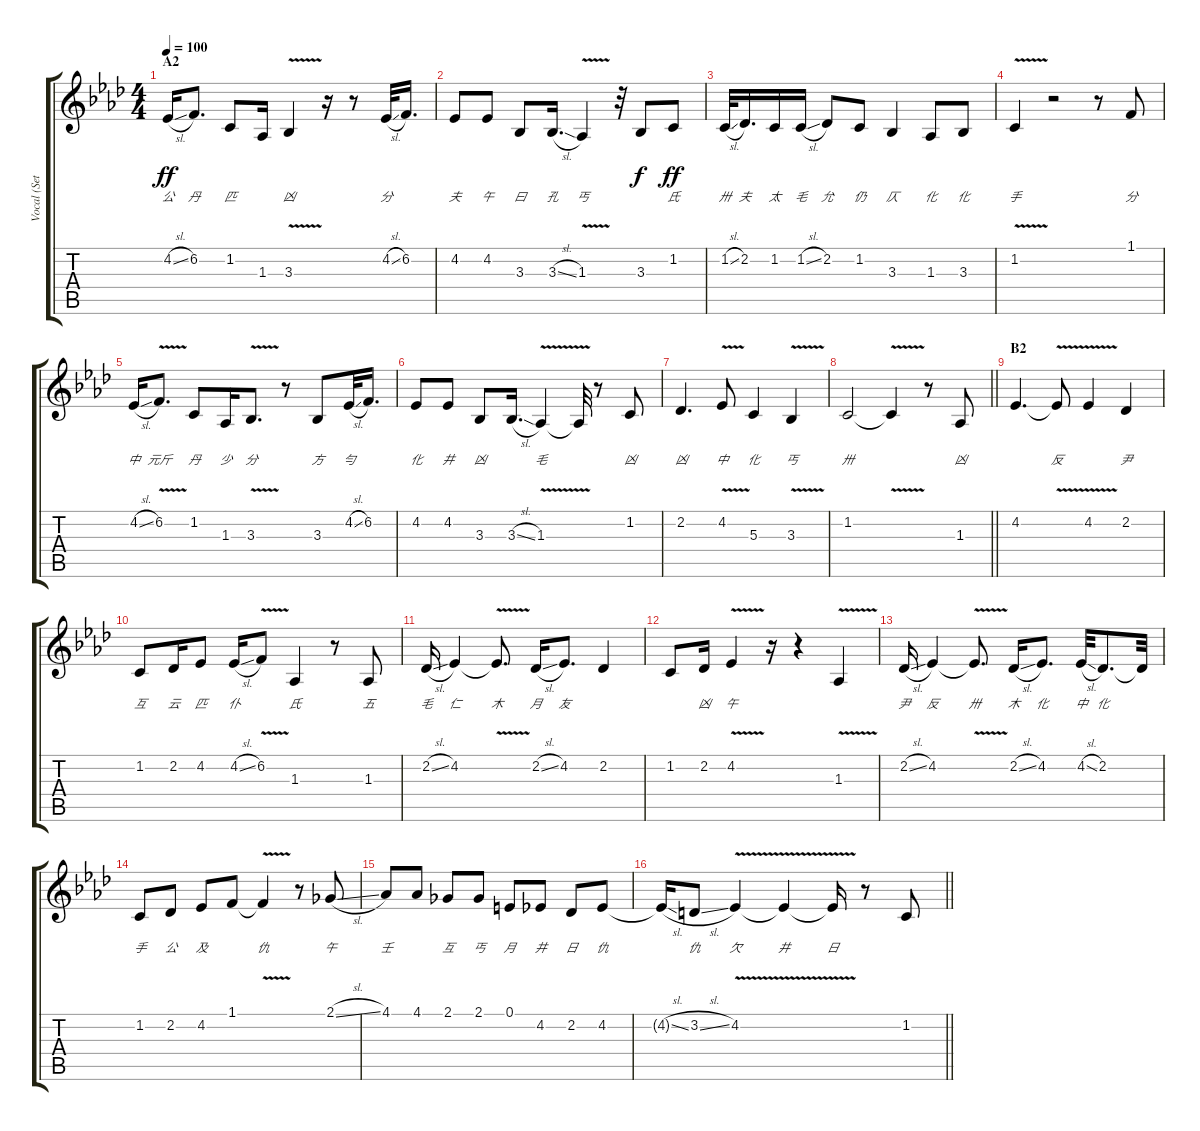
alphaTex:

\track ("Vocal (Setsuna)" "Vocal (Set") {instrument clarinet}
\staff {score tabs}
\tuning (E4 B3 G3 D3 A2 E2) {hide}
\ts (4 4)
\section ("" "A2")
\tempo 100
\clef g2
\ks ab
4.2{sl}.16{lyrics (0 "公") lyrics (1 "") lyrics (2 "") lyrics (3 "") lyrics (4 "") dy ff} 6.2.8{d lyrics (0 "丹") lyrics (1 "") lyrics (2 "") lyrics (3 "") lyrics (4 "")} 1.2.8{lyrics (0 "匹") lyrics (1 "") lyrics (2 "") lyrics (3 "") lyrics (4 "")} 1.3.16{lyrics (0 "") lyrics (1 "") lyrics (2 "") lyrics (3 "") lyrics (4 "")} 3.3{v}.4{lyrics (0 "凶") lyrics (1 "") lyrics (2 "") lyrics (3 "") lyrics (4 "")} r.16 r.8 4.2{sl}.32{lyrics (0 "分") lyrics (1 "") lyrics (2 "") lyrics (3 "") lyrics (4 "")} 6.2.16{d lyrics (0 "") lyrics (1 "") lyrics (2 "") lyrics (3 "") lyrics (4 "")} |
4.2.8{lyrics (0 "夫") lyrics (1 "") lyrics (2 "") lyrics (3 "") lyrics (4 "")} 4.2.8{lyrics (0 "午") lyrics (1 "") lyrics (2 "") lyrics (3 "") lyrics (4 "")} 3.3.8{lyrics (0 "曰") lyrics (1 "") lyrics (2 "") lyrics (3 "") lyrics (4 "")} 3.3{sl}.16{d lyrics (0 "孔") lyrics (1 "") lyrics (2 "") lyrics (3 "") lyrics (4 "")} 1.3{v}.4{lyrics (0 "丐") lyrics (1 "") lyrics (2 "") lyrics (3 "") lyrics (4 "")} r.32 3.3.8{lyrics (0 "") lyrics (1 "") lyrics (2 "") lyrics (3 "") lyrics (4 "") dy f} 1.2.8{lyrics (0 "氏") lyrics (1 "") lyrics (2 "") lyrics (3 "") lyrics (4 "") dy ff} |
1.2{sl}.32{lyrics (0 "卅") lyrics (1 "") lyrics (2 "") lyrics (3 "") lyrics (4 "")} 2.2.16{d lyrics (0 "夫") lyrics (1 "") lyrics (2 "") lyrics (3 "") lyrics (4 "")} 1.2.16{lyrics (0 "太") lyrics (1 "") lyrics (2 "") lyrics (3 "") lyrics (4 "")} 1.2{sl}.16{lyrics (0 "毛") lyrics (1 "") lyrics (2 "") lyrics (3 "") lyrics (4 "")} 2.2.8{lyrics (0 "允") lyrics (1 "") lyrics (2 "") lyrics (3 "") lyrics (4 "")} 1.2.8{lyrics (0 "仍") lyrics (1 "") lyrics (2 "") lyrics (3 "") lyrics (4 "")} 3.3.4{lyrics (0 "仄") lyrics (1 "") lyrics (2 "") lyrics (3 "") lyrics (4 "")} 1.3.8{lyrics (0 "化") lyrics (1 "") lyrics (2 "") lyrics (3 "") lyrics (4 "")} 3.3.8{lyrics (0 "化") lyrics (1 "") lyrics (2 "") lyrics (3 "") lyrics (4 "")} |
1.2{v}.4{lyrics (0 "手") lyrics (1 "") lyrics (2 "") lyrics (3 "") lyrics (4 "")} r.2 r.8 1.1.8{lyrics (0 "分") lyrics (1 "") lyrics (2 "") lyrics (3 "") lyrics (4 "")} |
4.2{sl}.16{lyrics (0 "中") lyrics (1 "") lyrics (2 "") lyrics (3 "") lyrics (4 "")} 6.2{v}.8{d lyrics (0 "元斤") lyrics (1 "") lyrics (2 "") lyrics (3 "") lyrics (4 "")} 1.2.8{lyrics (0 "丹") lyrics (1 "") lyrics (2 "") lyrics (3 "") lyrics (4 "")} 1.3.16{lyrics (0 "少") lyrics (1 "") lyrics (2 "") lyrics (3 "") lyrics (4 "")} 3.3{v}.8{d lyrics (0 "分") lyrics (1 "") lyrics (2 "") lyrics (3 "") lyrics (4 "")} r.8 3.3.8{lyrics (0 "方") lyrics (1 "") lyrics (2 "") lyrics (3 "") lyrics (4 "")} 4.2{sl}.32{lyrics (0 "勻") lyrics (1 "") lyrics (2 "") lyrics (3 "") lyrics (4 "")} 6.2.16{d lyrics (0 "") lyrics (1 "") lyrics (2 "") lyrics (3 "") lyrics (4 "")} |
4.2.8{lyrics (0 "化") lyrics (1 "") lyrics (2 "") lyrics (3 "") lyrics (4 "")} 4.2.8{lyrics (0 "井") lyrics (1 "") lyrics (2 "") lyrics (3 "") lyrics (4 "")} 3.3.8{lyrics (0 "凶") lyrics (1 "") lyrics (2 "") lyrics (3 "") lyrics (4 "")} 3.3{sl}.16{d lyrics (0 "") lyrics (1 "") lyrics (2 "") lyrics (3 "") lyrics (4 "")} 1.3{v}.4{lyrics (0 "毛") lyrics (1 "") lyrics (2 "") lyrics (3 "") lyrics (4 "")} 1.3{t}.32{lyrics (0 "") lyrics (1 "") lyrics (2 "") lyrics (3 "") lyrics (4 "")} r.8 1.2.8{lyrics (0 "凶") lyrics (1 "") lyrics (2 "") lyrics (3 "") lyrics (4 "")} |
2.2.4{d lyrics (0 "凶") lyrics (1 "") lyrics (2 "") lyrics (3 "") lyrics (4 "")} 4.2{v}.8{lyrics (0 "中") lyrics (1 "") lyrics (2 "") lyrics (3 "") lyrics (4 "")} 5.3.4{lyrics (0 "化") lyrics (1 "") lyrics (2 "") lyrics (3 "") lyrics (4 "")} 3.3{v}.4{lyrics (0 "丐") lyrics (1 "") lyrics (2 "") lyrics (3 "") lyrics (4 "")} |
\barLineRight lightlight
1.2.2{lyrics (0 "卅") lyrics (1 "") lyrics (2 "") lyrics (3 "") lyrics (4 "")} 1.2{v t}.4{lyrics (0 "") lyrics (1 "") lyrics (2 "") lyrics (3 "") lyrics (4 "")} r.8 1.3.8{lyrics (0 "凶") lyrics (1 "") lyrics (2 "") lyrics (3 "") lyrics (4 "")} |
\section ("" "B2")
4.2.4{d lyrics (0 "") lyrics (1 "") lyrics (2 "") lyrics (3 "") lyrics (4 "")} 4.2{v t}.8{lyrics (0 "反") lyrics (1 "") lyrics (2 "") lyrics (3 "") lyrics (4 "")} 4.2{v}.4{lyrics (0 "") lyrics (1 "") lyrics (2 "") lyrics (3 "") lyrics (4 "")} 2.2.4{lyrics (0 "尹") lyrics (1 "") lyrics (2 "") lyrics (3 "") lyrics (4 "")} |
1.2.8{lyrics (0 "互") lyrics (1 "") lyrics (2 "") lyrics (3 "") lyrics (4 "")} 2.2.16{lyrics (0 "云") lyrics (1 "") lyrics (2 "") lyrics (3 "") lyrics (4 "")} 4.2.8{lyrics (0 "匹") lyrics (1 "") lyrics (2 "") lyrics (3 "") lyrics (4 "")} 4.2{sl}.16{lyrics (0 "仆") lyrics (1 "") lyrics (2 "") lyrics (3 "") lyrics (4 "")} 6.2{v}.8{lyrics (0 "") lyrics (1 "") lyrics (2 "") lyrics (3 "") lyrics (4 "")} 1.3.4{lyrics (0 "氏") lyrics (1 "") lyrics (2 "") lyrics (3 "") lyrics (4 "")} r.8 1.3.8{lyrics (0 "五") lyrics (1 "") lyrics (2 "") lyrics (3 "") lyrics (4 "")} |
2.2{sl}.16{lyrics (0 "毛") lyrics (1 "") lyrics (2 "") lyrics (3 "") lyrics (4 "")} 4.2.4{lyrics (0 "仁") lyrics (1 "") lyrics (2 "") lyrics (3 "") lyrics (4 "")} 4.2{v t}.8{d lyrics (0 "木") lyrics (1 "") lyrics (2 "") lyrics (3 "") lyrics (4 "")} 2.2{sl}.16{lyrics (0 "月") lyrics (1 "") lyrics (2 "") lyrics (3 "") lyrics (4 "")} 4.2.8{d lyrics (0 "友") lyrics (1 "") lyrics (2 "") lyrics (3 "") lyrics (4 "")} 2.2.4{lyrics (0 "") lyrics (1 "") lyrics (2 "") lyrics (3 "") lyrics (4 "")} |
1.2.8{lyrics (0 "") lyrics (1 "") lyrics (2 "") lyrics (3 "") lyrics (4 "")} 2.2.16{lyrics (0 "凶") lyrics (1 "") lyrics (2 "") lyrics (3 "") lyrics (4 "")} 4.2{v}.4{lyrics (0 "午") lyrics (1 "") lyrics (2 "") lyrics (3 "") lyrics (4 "")} r.16 r.4 1.3{v}.4{lyrics (0 "") lyrics (1 "") lyrics (2 "") lyrics (3 "") lyrics (4 "")} |
2.2{sl}.16{lyrics (0 "尹") lyrics (1 "") lyrics (2 "") lyrics (3 "") lyrics (4 "")} 4.2.4{lyrics (0 "反") lyrics (1 "") lyrics (2 "") lyrics (3 "") lyrics (4 "")} 4.2{v t}.8{d lyrics (0 "卅") lyrics (1 "") lyrics (2 "") lyrics (3 "") lyrics (4 "")} 2.2{sl}.16{lyrics (0 "木") lyrics (1 "") lyrics (2 "") lyrics (3 "") lyrics (4 "")} 4.2.8{d lyrics (0 "化") lyrics (1 "") lyrics (2 "") lyrics (3 "") lyrics (4 "")} 4.2{sl}.32{lyrics (0 "中") lyrics (1 "") lyrics (2 "") lyrics (3 "") lyrics (4 "")} 2.2.8{d lyrics (0 "化") lyrics (1 "") lyrics (2 "") lyrics (3 "") lyrics (4 "")} 2.2{t}.32{lyrics (0 "") lyrics (1 "") lyrics (2 "") lyrics (3 "") lyrics (4 "")} |
1.2.8{lyrics (0 "手") lyrics (1 "") lyrics (2 "") lyrics (3 "") lyrics (4 "")} 2.2.8{lyrics (0 "公") lyrics (1 "") lyrics (2 "") lyrics (3 "") lyrics (4 "")} 4.2.8{lyrics (0 "及") lyrics (1 "") lyrics (2 "") lyrics (3 "") lyrics (4 "")} 1.1.8{lyrics (0 "") lyrics (1 "") lyrics (2 "") lyrics (3 "") lyrics (4 "")} 1.1{v t}.4{lyrics (0 "仇") lyrics (1 "") lyrics (2 "") lyrics (3 "") lyrics (4 "")} r.8 2.1{sl}.8{lyrics (0 "午") lyrics (1 "") lyrics (2 "") lyrics (3 "") lyrics (4 "")} |
4.1.8{lyrics (0 "壬") lyrics (1 "") lyrics (2 "") lyrics (3 "") lyrics (4 "")} 4.1.8{lyrics (0 "") lyrics (1 "") lyrics (2 "") lyrics (3 "") lyrics (4 "")} 2.1.8{lyrics (0 "互") lyrics (1 "") lyrics (2 "") lyrics (3 "") lyrics (4 "")} 2.1.8{lyrics (0 "丐") lyrics (1 "") lyrics (2 "") lyrics (3 "") lyrics (4 "")} 0.1.8{lyrics (0 "月") lyrics (1 "") lyrics (2 "") lyrics (3 "") lyrics (4 "")} 4.2.8{lyrics (0 "井") lyrics (1 "") lyrics (2 "") lyrics (3 "") lyrics (4 "")} 2.2.8{lyrics (0 "日") lyrics (1 "") lyrics (2 "") lyrics (3 "") lyrics (4 "")} 4.2.8{lyrics (0 "仇") lyrics (1 "") lyrics (2 "") lyrics (3 "") lyrics (4 "")} |
\barLineRight lightlight
4.2{sl t}.16{lyrics (0 "") lyrics (1 "") lyrics (2 "") lyrics (3 "") lyrics (4 "")} 3.2{sl}.8{lyrics (0 "仇") lyrics (1 "") lyrics (2 "") lyrics (3 "") lyrics (4 "")} 4.2{v}.4{lyrics (0 "欠") lyrics (1 "") lyrics (2 "") lyrics (3 "") lyrics (4 "")} 4.2{v t}.4{lyrics (0 "井") lyrics (1 "") lyrics (2 "") lyrics (3 "") lyrics (4 "")} 4.2{t}.16{lyrics (0 "日") lyrics (1 "") lyrics (2 "") lyrics (3 "") lyrics (4 "")} r.8 1.2.8{lyrics (0 "") lyrics (1 "") lyrics (2 "") lyrics (3 "") lyrics (4 "")}
